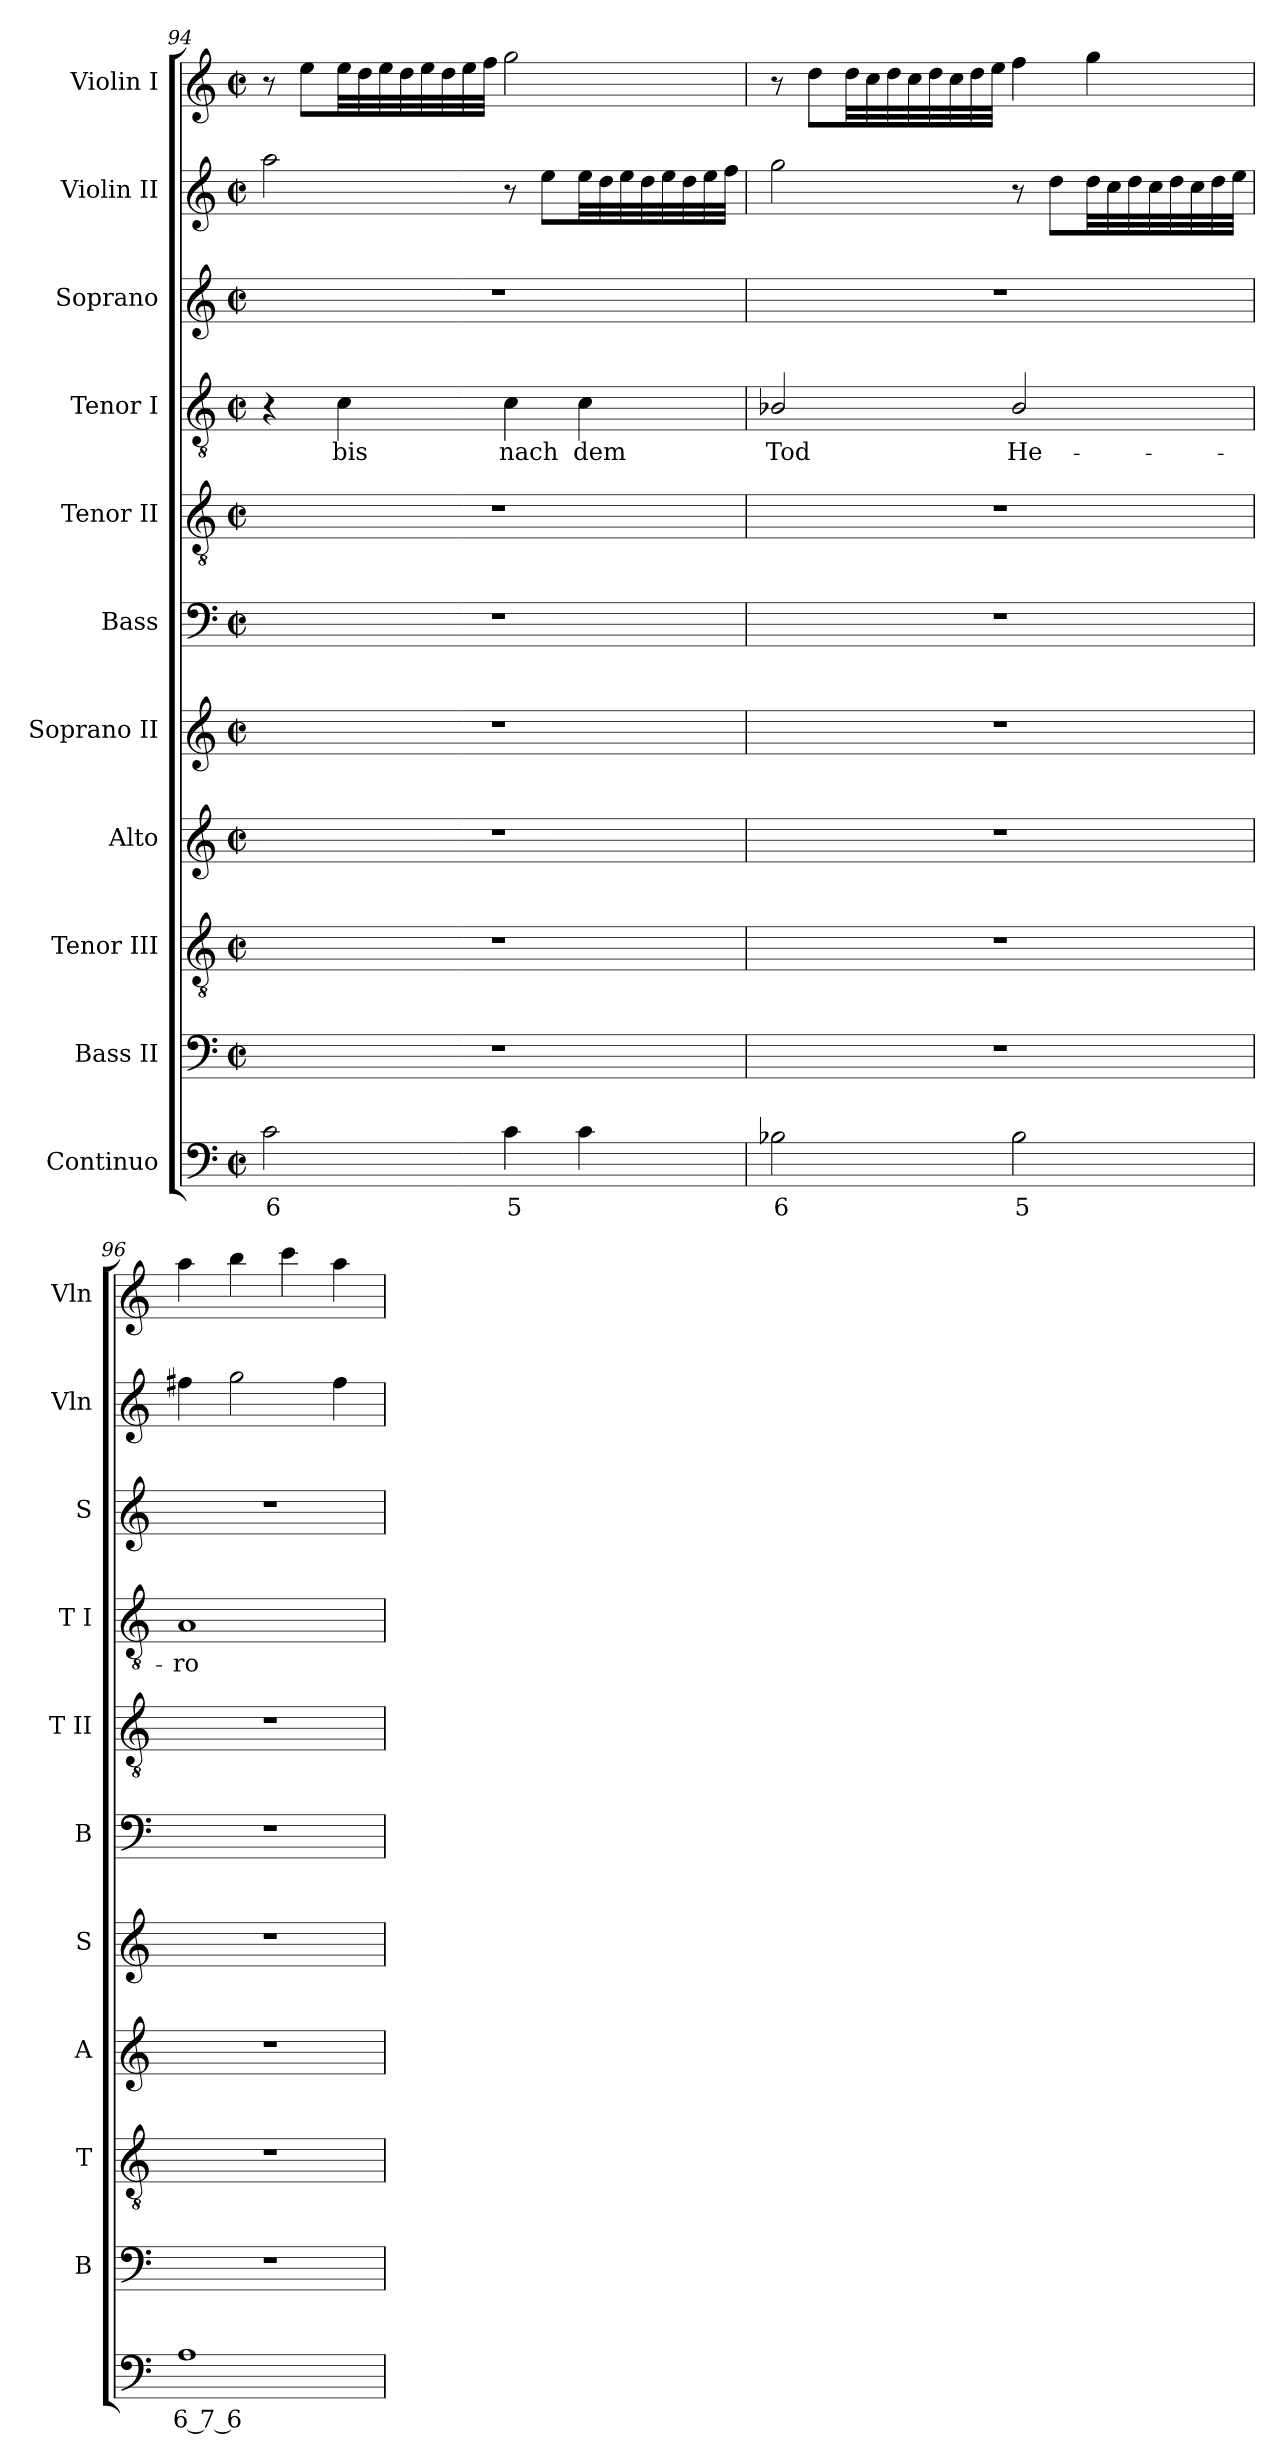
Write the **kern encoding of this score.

**kern	**text	**kern	**kern	**kern	**kern	**kern	**kern	**kern	**text	**kern	**kern	**kern
*part11	*part11	*part10	*part9	*part8	*part7	*part6	*part5	*part4	*part4	*part3	*part2	*part1
*staff11	*staff11	*staff10	*staff9	*staff8	*staff7	*staff6	*staff5	*staff4	*staff4	*staff3	*staff2	*staff1
*I"Continuo	*	*I"Bass II	*I"Tenor III	*I"Alto	*I"Soprano II	*I"Bass	*I"Tenor II	*I"Tenor I	*	*I"Soprano	*I"Violin II	*I"Violin I
*	*	*I'B	*I'T	*I'A	*I'S	*I'B	*I'T II	*I'T I	*	*I'S	*I'Vln	*I'Vln
*clefF4	*	*clefF4	*clefGv2	*clefG2	*clefG2	*clefF4	*clefGv2	*clefGv2	*	*clefG2	*clefG2	*clefG2
*k[]	*	*k[]	*k[]	*k[]	*k[]	*k[]	*k[]	*k[]	*	*k[]	*k[]	*k[]
*C:	*	*C:	*C:	*C:	*C:	*C:	*C:	*C:	*	*C:	*C:	*C:
*M2/2	*	*M2/2	*M2/2	*M2/2	*M2/2	*M2/2	*M2/2	*M2/2	*	*M2/2	*M2/2	*M2/2
*met(c|)	*	*met(c|)	*met(c|)	*met(c|)	*met(c|)	*met(c|)	*met(c|)	*met(c|)	*	*met(c|)	*met(c|)	*met(c|)
=94	=94	=94	=94	=94	=94	=94	=94	=94	=94	=94	=94	=94
!	!LO:LY:b	!	!	!	!	!	!	!	!	!	!	!
2c	6	1r	1r	1r	1r	1r	1r	4r	.	1r	2aa	8r
.	.	.	.	.	.	.	.	.	.	.	.	8eeL
!	!	!	!	!	!	!	!	!	!LO:LY:b	!	!	!
.	.	.	.	.	.	.	.	4c	bis	.	.	32eeLL
.	.	.	.	.	.	.	.	.	.	.	.	32dd
.	.	.	.	.	.	.	.	.	.	.	.	32ee
.	.	.	.	.	.	.	.	.	.	.	.	32dd
.	.	.	.	.	.	.	.	.	.	.	.	32ee
.	.	.	.	.	.	.	.	.	.	.	.	32dd
.	.	.	.	.	.	.	.	.	.	.	.	32ee
.	.	.	.	.	.	.	.	.	.	.	.	32ffJJJ
!	!LO:LY:b	!	!	!	!	!	!	!	!LO:LY:b	!	!	!
4c	5	.	.	.	.	.	.	4c	nach	.	8r	2gg
.	.	.	.	.	.	.	.	.	.	.	8eeL	.
!	!	!	!	!	!	!	!	!	!LO:LY:b	!	!	!
4c	.	.	.	.	.	.	.	4c	dem	.	32eeLL	.
.	.	.	.	.	.	.	.	.	.	.	32dd	.
.	.	.	.	.	.	.	.	.	.	.	32ee	.
.	.	.	.	.	.	.	.	.	.	.	32dd	.
.	.	.	.	.	.	.	.	.	.	.	32ee	.
.	.	.	.	.	.	.	.	.	.	.	32dd	.
.	.	.	.	.	.	.	.	.	.	.	32ee	.
.	.	.	.	.	.	.	.	.	.	.	32ffJJJ	.
=95	=95	=95	=95	=95	=95	=95	=95	=95	=95	=95	=95	=95
!	!LO:LY:b	!	!	!	!	!	!	!	!LO:LY:b	!	!	!
2B-X	6	1r	1r	1r	1r	1r	1r	2B-X/	Tod	1r	2gg	8r
.	.	.	.	.	.	.	.	.	.	.	.	8ddL
.	.	.	.	.	.	.	.	.	.	.	.	32ddLL
.	.	.	.	.	.	.	.	.	.	.	.	32cc
.	.	.	.	.	.	.	.	.	.	.	.	32dd
.	.	.	.	.	.	.	.	.	.	.	.	32cc
.	.	.	.	.	.	.	.	.	.	.	.	32dd
.	.	.	.	.	.	.	.	.	.	.	.	32cc
.	.	.	.	.	.	.	.	.	.	.	.	32dd
.	.	.	.	.	.	.	.	.	.	.	.	32eeJJJ
!	!LO:LY:b	!	!	!	!	!	!	!	!LO:LY:b	!	!	!
2B-	5	.	.	.	.	.	.	2B-/	He-	.	8r	4ff
.	.	.	.	.	.	.	.	.	.	.	8ddL	.
.	.	.	.	.	.	.	.	.	.	.	32ddLL	4gg
.	.	.	.	.	.	.	.	.	.	.	32cc	.
.	.	.	.	.	.	.	.	.	.	.	32dd	.
.	.	.	.	.	.	.	.	.	.	.	32cc	.
.	.	.	.	.	.	.	.	.	.	.	32dd	.
.	.	.	.	.	.	.	.	.	.	.	32cc	.
.	.	.	.	.	.	.	.	.	.	.	32dd	.
.	.	.	.	.	.	.	.	.	.	.	32eeJJJ	.
=96	=96	=96	=96	=96	=96	=96	=96	=96	=96	=96	=96	=96
!	!LO:LY:b	!	!	!	!	!	!	!	!LO:LY:b	!	!	!
1A	6 7 6	1r	1r	1r	1r	1r	1r	1A	-ro-	1r	4ff#X	4aa
.	.	.	.	.	.	.	.	.	.	.	2gg	4bb
.	.	.	.	.	.	.	.	.	.	.	.	4ccc
.	.	.	.	.	.	.	.	.	.	.	4ff#	4aa
=	=	=	=	=	=	=	=	=	=	=	=	=
*-	*-	*-	*-	*-	*-	*-	*-	*-	*-	*-	*-	*-
